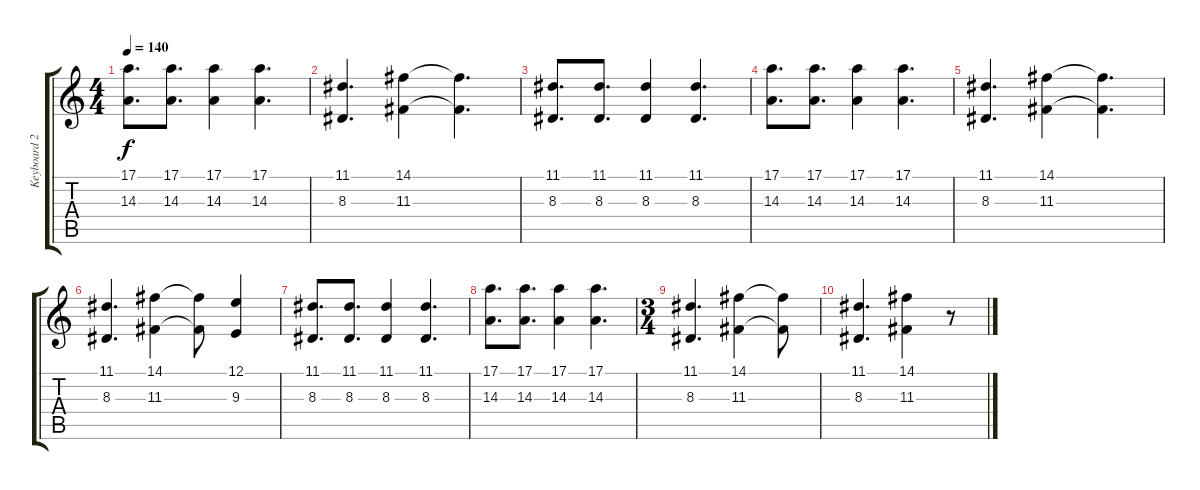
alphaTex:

\track ("Keyboard 2" "Keyboard 2") {instrument pad4choir}
\staff {score tabs}
\tuning (E4 B3 G3 D3 A2 E2) {hide}
\ts (4 4)
\tempo 140
\clef g2
\ks c
(17.1 14.3).8{d dy f} (17.1 14.3).8{d} (17.1 14.3).4 (17.1 14.3).4{d} |
(11.1 8.3).4{d} (14.1 11.3).4 (14.1{t} 11.3{t}).4{d} |
(11.1 8.3).8{d volume 8} (11.1 8.3).8{d} (11.1 8.3).4 (11.1 8.3).4{d} |
(17.1 14.3).8{d} (17.1 14.3).8{d} (17.1 14.3).4 (17.1 14.3).4{d} |
(11.1 8.3).4{d} (14.1 11.3).4 (14.1{t} 11.3{t}).4{d} |
(11.1 8.3).4{d} (14.1 11.3).4 (14.1{t} 11.3{t}).8 (12.1 9.3).4 |
(11.1 8.3).8{d volume 8} (11.1 8.3).8{d} (11.1 8.3).4 (11.1 8.3).4{d} |
(17.1 14.3).8{d} (17.1 14.3).8{d} (17.1 14.3).4 (17.1 14.3).4{d} |
\ts (3 4)
(11.1 8.3).4{d} (14.1 11.3).4 (14.1{t} 11.3{t}).8 |
(11.1 8.3).4{d} (14.1 11.3).4 r.8
